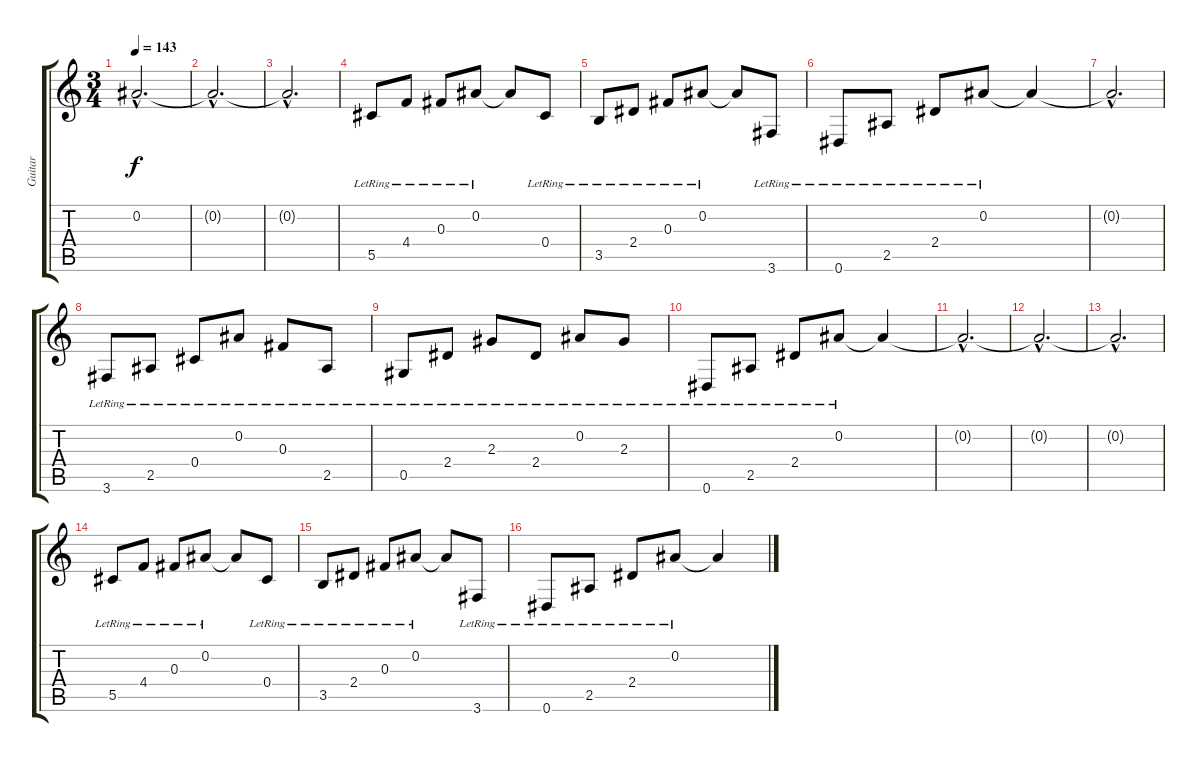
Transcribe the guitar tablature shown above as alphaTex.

\track ("Guitar" "Guitar") {instrument distortionguitar}
\staff {score tabs}
\tuning (Eb4 Bb3 Gb3 Db3 Ab2 Eb2) {hide}
\ts (3 4)
\tempo 143
\clef g2
\ks c
0.2{hac t}.2{d dy f} |
0.2{hac t}.2{d} |
0.2{hac t}.2{d} |
5.5{lr}.8 4.4{lr}.8 0.3{lr}.8 0.2{lr}.8 0.2{t}.8 0.4{lr}.8 |
3.5{lr}.8 2.4{lr}.8 0.3{lr}.8 0.2{lr}.8 0.2{t}.8 3.6{lr}.8 |
0.6{lr}.8 2.5{lr}.8 2.4{lr}.8 0.2{lr}.8 0.2{t}.4 |
0.2{hac t}.2{d} |
3.6{lr}.8 2.5{lr}.8 0.4{lr}.8 0.2{lr}.8 0.3{lr}.8 2.5{lr}.8 |
0.5{lr}.8 2.4{lr}.8 2.3{lr}.8 2.4{lr}.8 0.2{lr}.8 2.3{lr}.8 |
0.6{lr}.8 2.5{lr}.8 2.4{lr}.8 0.2{lr}.8 0.2{t}.4 |
0.2{hac t}.2{d} |
0.2{hac t}.2{d} |
0.2{hac t}.2{d} |
5.5{lr}.8 4.4{lr}.8 0.3{lr}.8 0.2{lr}.8 0.2{t}.8 0.4{lr}.8 |
3.5{lr}.8 2.4{lr}.8 0.3{lr}.8 0.2{lr}.8 0.2{t}.8 3.6{lr}.8 |
0.6{lr}.8 2.5{lr}.8 2.4{lr}.8 0.2{lr}.8 0.2{t}.4
